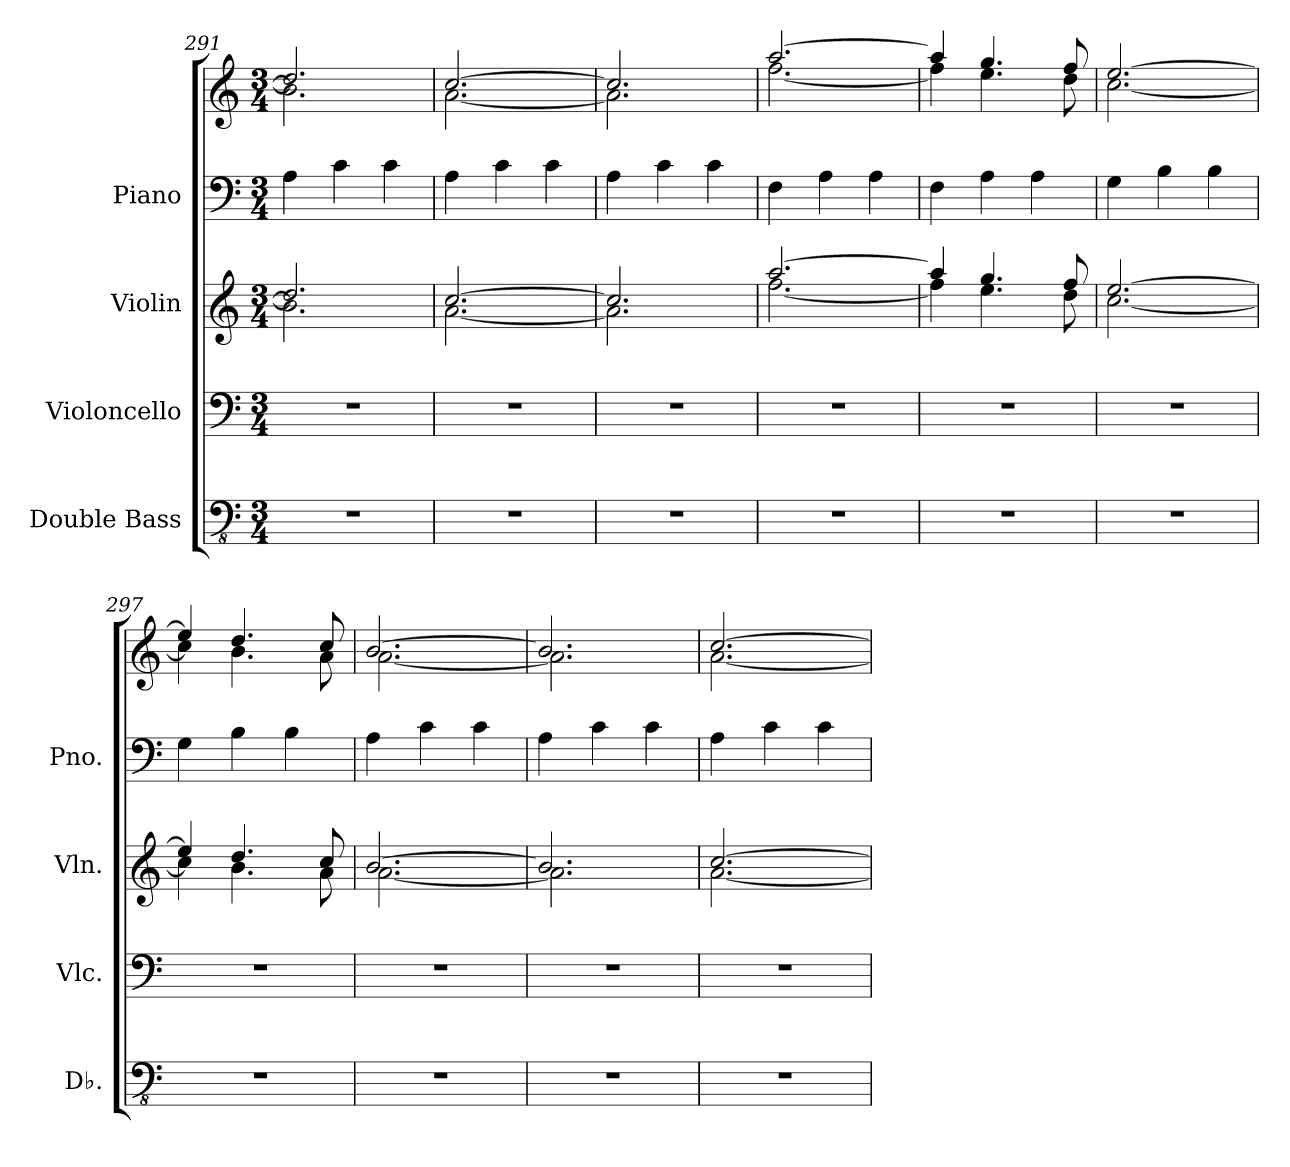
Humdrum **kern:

**kern	**kern	**kern	**kern	**kern
*part4	*part3	*part2	*part1	*part1
*staff5	*staff4	*staff3	*staff2	*staff1
*I"Double Bass	*I"Violoncello	*I"Violin	*I"Piano	*
*I'Db.	*I'Vlc.	*I'Vln.	*I'Pno.	*
*clefFv4	*clefF4	*clefG2	*clefF4	*clefG2
*ITrd7c12	*	*	*	*
*k[]	*k[]	*k[]	*k[]	*k[]
*M3/4	*M3/4	*M3/4	*M3/4	*M3/4
=291	=291	=291	=291	=291
*	*	*^	*	*^
2.r	2.r	2.dd/]	2.b\]	4A\	2.dd/]	2.b\]
.	.	.	.	4c\	.	.
.	.	.	.	4c\	.	.
=292	=292	=292	=292	=292	=292	=292
2.r	2.r	[2.cc/	[2.a\	4A\	[2.cc/	[2.a\
.	.	.	.	4c\	.	.
.	.	.	.	4c\	.	.
=293	=293	=293	=293	=293	=293	=293
2.r	2.r	2.cc/]	2.a\]	4A\	2.cc/]	2.a\]
.	.	.	.	4c\	.	.
.	.	.	.	4c\	.	.
=294	=294	=294	=294	=294	=294	=294
2.r	2.r	[2.aa/	[2.ff\	4F\	[2.aa/	[2.ff\
.	.	.	.	4A\	.	.
.	.	.	.	4A\	.	.
=295	=295	=295	=295	=295	=295	=295
2.r	2.r	4aa/]	4ff\]	4F\	4aa/]	4ff\]
.	.	4.gg/	4.ee\	4A\	4.gg/	4.ee\
.	.	.	.	4A\	.	.
.	.	8ff/	8dd\	.	8ff/	8dd\
=296	=296	=296	=296	=296	=296	=296
2.r	2.r	[2.ee/	[2.cc\	4G\	[2.ee/	[2.cc\
.	.	.	.	4B\	.	.
.	.	.	.	4B\	.	.
=297	=297	=297	=297	=297	=297	=297
2.r	2.r	4ee/]	4cc\]	4G\	4ee/]	4cc\]
.	.	4.dd/	4.b\	4B\	4.dd/	4.b\
.	.	.	.	4B\	.	.
.	.	8cc/	8a\	.	8cc/	8a\
!!LO:LB:g=z	!!
=298	=298	=298	=298	=298	=298	=298
2.r	2.r	[2.b/	[2.a\	4A\	[2.b/	[2.a\
.	.	.	.	4c\	.	.
.	.	.	.	4c\	.	.
=299	=299	=299	=299	=299	=299	=299
2.r	2.r	2.b/]	2.a\]	4A\	2.b/]	2.a\]
.	.	.	.	4c\	.	.
.	.	.	.	4c\	.	.
=300	=300	=300	=300	=300	=300	=300
2.r	2.r	[2.cc/	[2.a\	4A\	[2.cc/	[2.a\
.	.	.	.	4c\	.	.
.	.	.	.	4c\	.	.
*	*	*v	*v	*	*v	*v
=	=	=	=	=
*-	*-	*-	*-	*-
